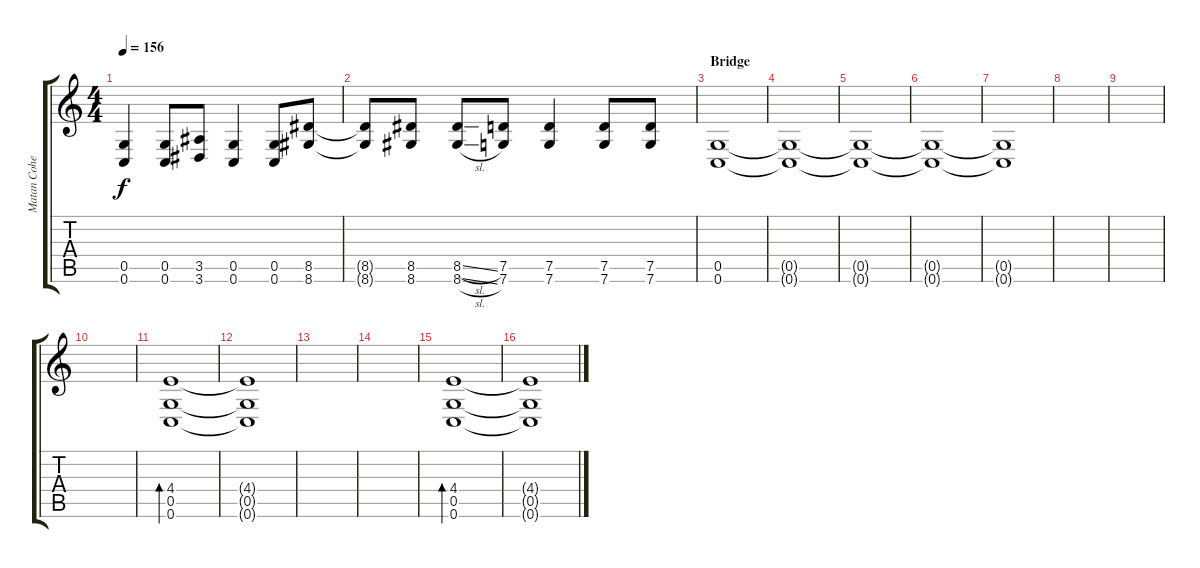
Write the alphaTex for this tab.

\track ("Matan Cohen" "Matan Cohe") {instrument distortionguitar}
\staff {score tabs}
\tuning (D4 A3 F3 C3 G2 C2) {hide}
\ts (4 4)
\tempo 156
\clef g2
\ks c
(0.5 0.6).4{dy f} (0.5 0.6).8 (3.5 3.6).8 (0.5 0.6).4 (0.5 0.6).8 (8.5 8.6).8 |
(8.5{t} 8.6{t}).8 (8.5 8.6).8 (8.5{sl} 8.6{sl}).8 (7.5 7.6).8 (7.5 7.6).4 (7.5 7.6).8 (7.5 7.6).8 |
\section ("" "Bridge")
(0.5 0.6).1 |
(0.5{t} 0.6{t}).1{volume 0} |
(0.5{t} 0.6{t}).1 |
(0.5{t} 0.6{t}).1 |
(0.5{t} 0.6{t}).1 |
|
|
|
(4.4 0.5 0.6).1{bd 240 volume 13 instrument acousticguitarsteel} |
(4.4{t} 0.5{t} 0.6{t}).1 |
|
|
(4.4 0.5 0.6).1{bd 240} |
(4.4{t} 0.5{t} 0.6{t}).1
